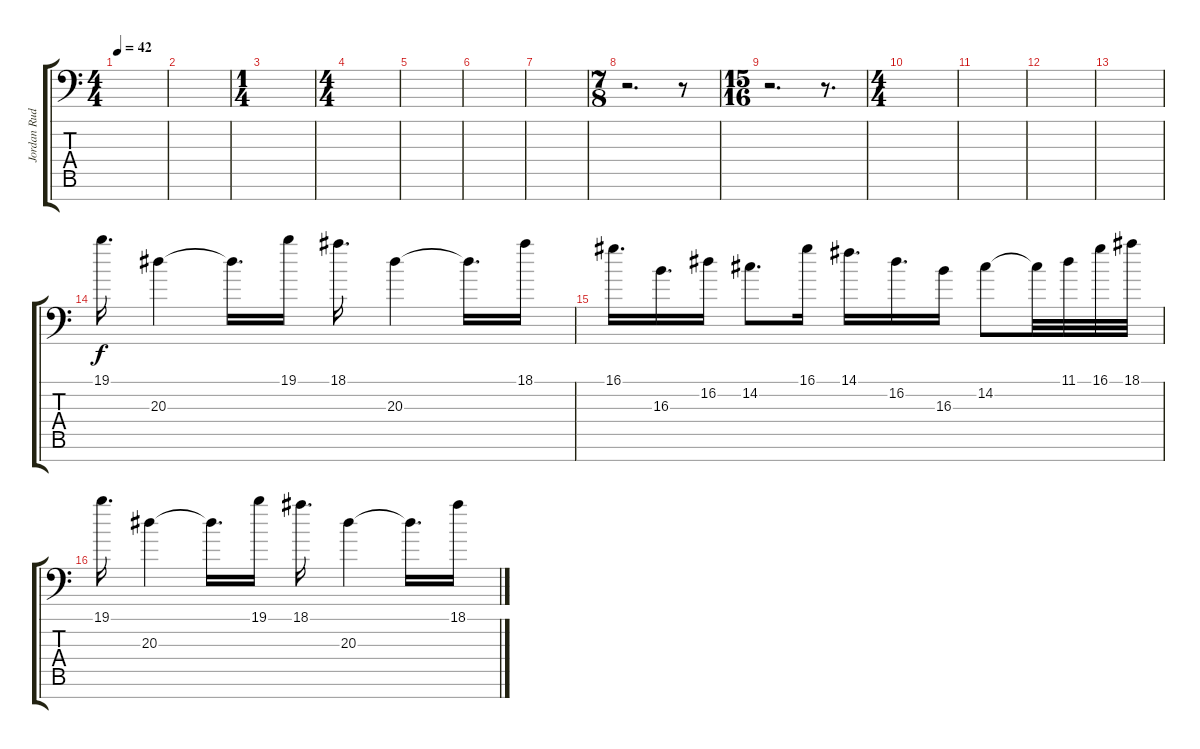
\track ("Jordan Rudess" "Jordan Rud") {instrument stringensemble1}
\staff {score tabs}
\tuning (E4 B3 G3 D3 A2 E2 C-1) {hide}
\ts (4 4)
\tempo 42
\clef f4
\ks c
|
|
\ts (1 4)
|
\ts (4 4)
|
|
|
|
\ts (7 8)
r.2{d} r.8 |
\ts (15 16)
r.2{d} r.8{d} |
\ts (4 4)
|
|
|
|
19.1.16{d} 20.3.4 20.3{t}.16{d} 19.1.16 18.1.16{d} 20.3.4 20.3{t}.16{d} 18.1.16 |
16.1.16{d} 16.3.16{d} 16.2.16 14.2.8{d} 16.1.16 14.1.16{d} 16.2.16{d} 16.3.16 14.2.8 14.2{t}.32 11.1.32 16.1.32 18.1.32 |
19.1.16{d} 20.3.4 20.3{t}.16{d} 19.1.16 18.1.16{d} 20.3.4 20.3{t}.16{d} 18.1.16
